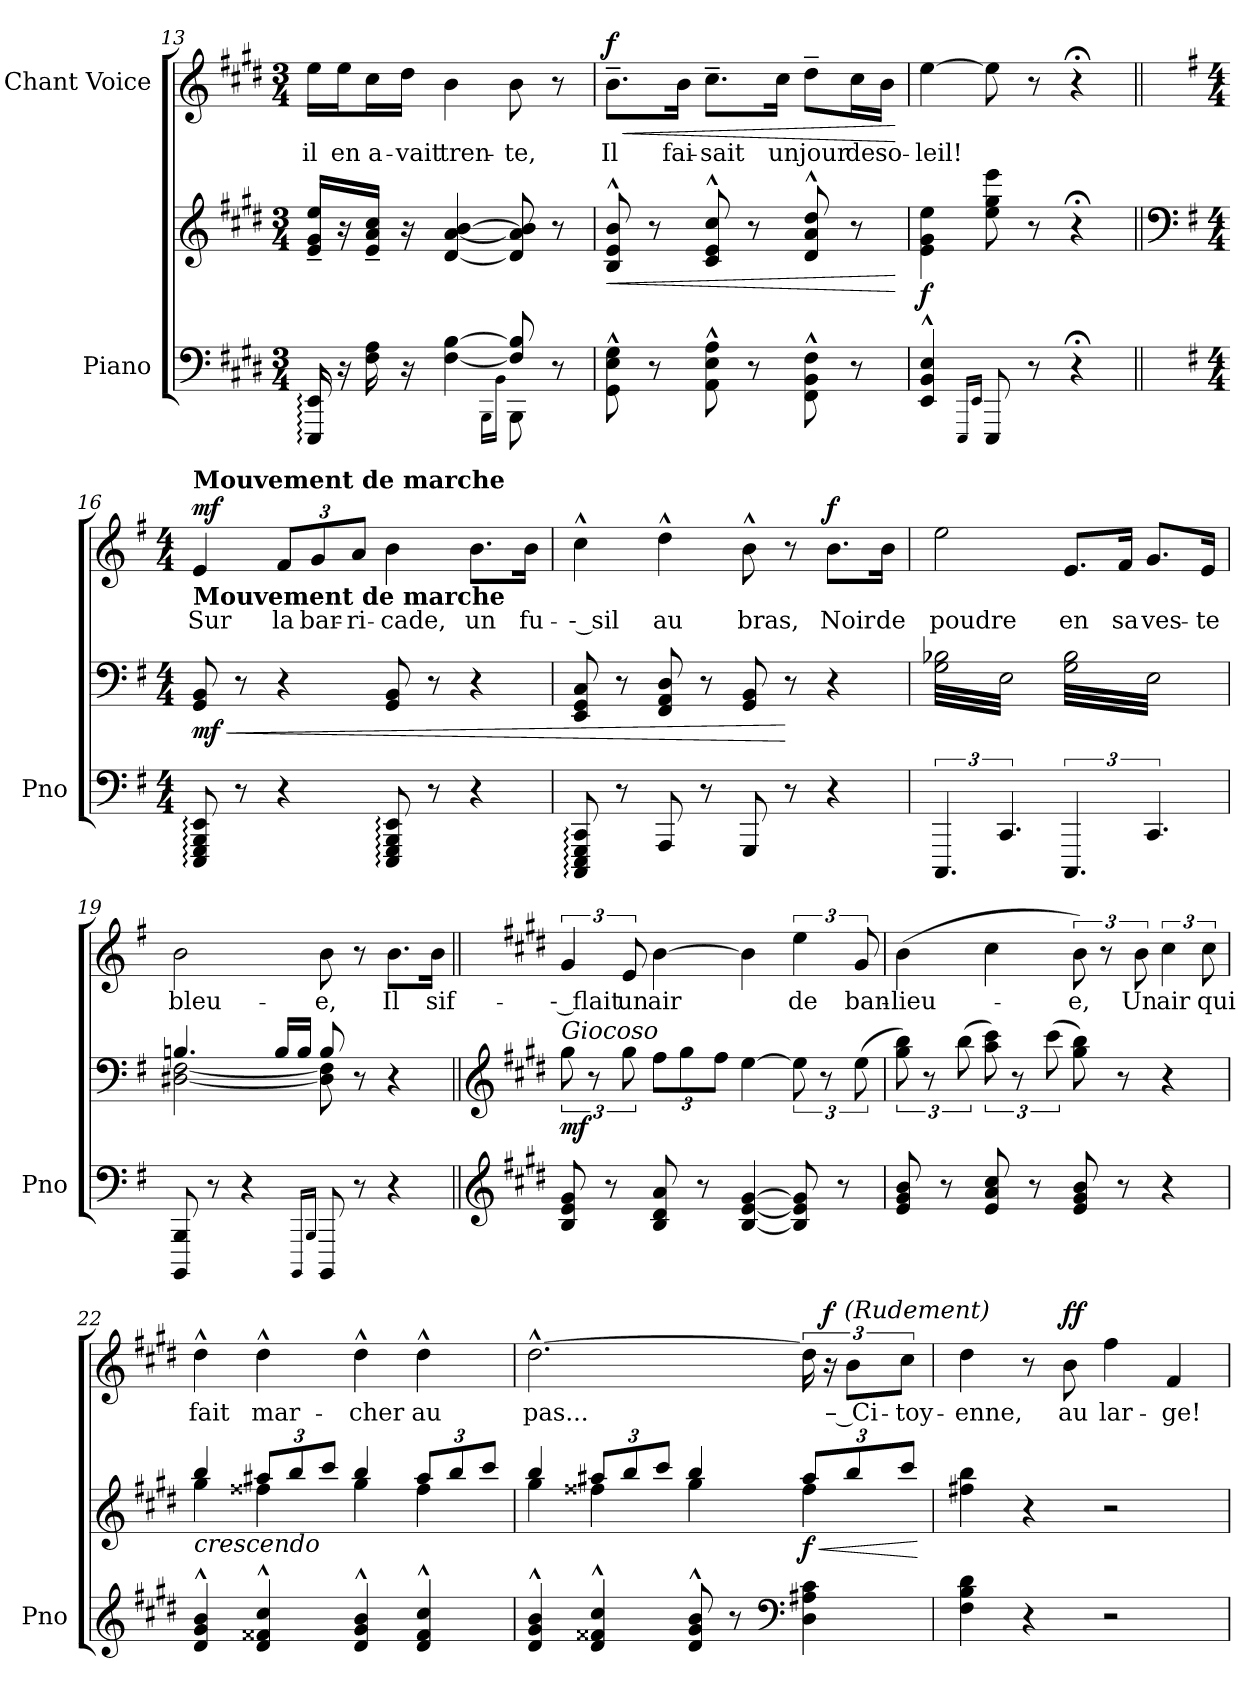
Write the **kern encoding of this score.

**kern	**kern	**dynam	**kern	**text	**dynam
*part2	*part2	*part2	*part1	*part1	*part1
*staff3	*staff2	*staff2/3	*staff1	*staff1	*staff1
*I"Piano	*	*	*I"Chant Voice	*	*
*I'Pno	*	*	*	*	*
*clefF4	*clefG2	*	*clefG2	*	*
*k[f#c#g#d#]	*k[f#c#g#d#]	*	*k[f#c#g#d#]	*	*
*M3/4	*M3/4	*	*M3/4	*	*
=13	=13	=13	=13	=13	=13
*^	*	*	*	*	*
!	!	!	!	!	!LO:LY:b	!
16EEE/: 16EE/:	2ryy	16e/~ 16g#/~ 16ee/~LL	.	16ee\LL	il	.
!	!	!	!	!	!LO:LY:b	!
16r	.	16r	.	16ee\J	en	.
!	!	!	!	!	!LO:LY:b	!
16F#\ 16A\	.	16e/~ 16a/~ 16cc#/~JJ	.	16cc#\L	a-	.
!	!	!	!	!	!LO:LY:b	!
16r	.	16r	.	16dd#\JJ	-vait	.
!	!	!	!	!	!LO:LY:b	!
[4F#\ [4B\	.	[4d#/ [4a/ [4b/	.	4b\	tren-	.
.	16qBBB\LL	.	.	.	.	.
.	16qBB\JJ	.	.	.	.	.
!	!	!	!	!	!LO:LY:b	!
8F#/] 8B/]	8BBB\	8d#/] 8a/] 8b/]	.	8b\	-te,	.
8r	8ryy	8r	.	8r	.	.
!!LO:LB:g=z
=14	=14	=14	=14	=14	=14	=14
!	!	!	!LO:HP:b	!	!LO:LY:b	!LO:HP:b
!	!	!	!	!	!	!LO:DY:n=1:a
*v	*v	*	*	*	*	*
8GG#\^^ 8E\^^ 8G#\^^	8B/^^ 8e/^^ 8b/^^	<	8.b~\L	Il	< f
8r	8r	.	.	.	.
!	!	!	!	!LO:LY:b	!
.	.	.	16b\Jk	fai-	.
!	!	!	!	!LO:LY:b	!
8AA\^^ 8E\^^ 8A\^^	8c#/^^ 8e/^^ 8cc#/^^	.	8.cc#~\L	-sait	.
8r	8r	.	.	.	.
!	!	!	!	!LO:LY:b	!
.	.	.	16cc#\Jk	un	.
!	!	!	!	!LO:LY:b	!
8FF#\^^ 8BB\^^ 8F#\^^	8d#/^^ 8a/^^ 8dd#/^^	.	8dd#~\L	jour	.
!	!	!	!	!LO:LY:b	!
8r	8r	.	16cc#\L	de	.
!	!	!	!	!LO:LY:b	!
.	.	.	16b\JJ	so-	.
.	.	[	.	.	[
=15	=15	=15	=15	=15	=15
!	!	!LO:DY:b	!	!LO:LY:b	!
4EE/^^ 4BB/^^ 4E/^^	4e\ 4g#\ 4ee\	f	[4ee\	-leil!	.
16qEEE/LL	.	.	.	.	.
16qEE/JJ	.	.	.	.	.
8EEE/	8ee\ 8gg#\ 8eee\	.	8ee\]	.	.
8r	8r	.	8r	.	.
4r;<	4r;<	.	4r;<	.	.
=16||	=16||	=16||	=16||	=16||	=16||
*	*clefF4	*	*	*	*
*k[f#]	*k[f#]	*	*k[f#]	*	*
*M4/4	*M4/4	*	*M4/4	*	*
!	!	!	!LO:TX:a:B:t=Mouvement de marche	!	!
!	!	!	!LO:TX:b:B:t=Mouvement de marche	!	!
!	!	!LO:HP:b	!	!LO:LY:b	!
!	!	!LO:DY:n=1:b	!	!	!LO:DY:a
8EEE/: 8GGG/: 8BBB/: 8EE/:	8GG/ 8BB/	< mf	4e/	Sur	mf
8r	8r	.	.	.	.
!	!	!	!	!LO:LY:b	!
4r	4r	.	12f#/L	la	.
!	!	!	!	!LO:LY:b	!
.	.	.	12g/	bar-	.
!	!	!	!	!LO:LY:b	!
.	.	.	12a/J	-ri-	.
!	!	!	!	!LO:LY:b	!
8EEE/: 8GGG/: 8BBB/: 8EE/:	8GG/ 8BB/	.	4b\	-cade,	.
8r	8r	.	.	.	.
!	!	!	!	!LO:LY:b	!
4r	4r	.	8.b\L	un	.
!	!	!	!	!LO:LY:b	!
.	.	.	16b\Jk	fu-	.
!!LO:LB:g=z
=17	=17	=17	=17	=17	=17
!	!	!	!	!LO:LY:b	!
8CCC/: 8EEE/: 8GGG/: 8CC/:	8EE/ 8GG/ 8C/	.	4cc^^\	-- sil	.
8r	8r	.	.	.	.
!	!	!	!	!LO:LY:b	!
8AAA/	8FF#/ 8AA/ 8D/	.	4dd^^\	au	.
8r	8r	.	.	.	.
!	!	!	!	!LO:LY:b	!
8GGG/	8GG/ 8BB/	.	8b^^\	bras,	.
8r	8r	[	8r	.	.
!	!	!	!	!LO:LY:b	!LO:DY:a
4r	4r	.	8.b\L	Noir	f
!	!	!	!	!LO:LY:b	!
.	.	.	16b\Jk	de	.
=18	=18	=18	=18	=18	=18
!	!	!	!	!LO:LY:b	!
*	*tremolo	*	*	*	*
6.CCC/	32G\ 32B-X\LLL	.	2ee\	poudre	.
.	32E\	.	.	.	.
.	32G\ 32B-X\	.	.	.	.
.	32E\	.	.	.	.
.	32G\ 32B-X\	.	.	.	.
.	32E\	.	.	.	.
.	32G\ 32B-X\	.	.	.	.
.	32E\	.	.	.	.
6.CC/	32G\ 32B-X\	.	.	.	.
.	32E\	.	.	.	.
.	32G\ 32B-X\	.	.	.	.
.	32E\	.	.	.	.
.	32G\ 32B-X\	.	.	.	.
.	32E\	.	.	.	.
.	32G\ 32B-X\	.	.	.	.
.	32E\JJJ	.	.	.	.
!	!	!	!	!LO:LY:b	!
6.CCC/	32G\ 32B-\LLL	.	8.e/L	en	.
.	32E\	.	.	.	.
.	32G\ 32B-\	.	.	.	.
.	32E\	.	.	.	.
.	32G\ 32B-\	.	.	.	.
.	32E\	.	.	.	.
!	!	!	!	!LO:LY:b	!
.	32G\ 32B-\	.	16f#/Jk	sa	.
.	32E\	.	.	.	.
!	!	!	!	!LO:LY:b	!
6.CC/	32G\ 32B-\	.	8.g/L	ves-	.
.	32E\	.	.	.	.
.	32G\ 32B-\	.	.	.	.
.	32E\	.	.	.	.
.	32G\ 32B-\	.	.	.	.
.	32E\	.	.	.	.
!	!	!	!	!LO:LY:b	!
.	32G\ 32B-\	.	16e/Jk	-te	.
.	32E\JJJ	.	.	.	.
*	*Xtremolo	*	*	*	*
=19	=19	=19	=19	=19	=19
*	*^	*	*	*	*
!	!	!	!	!	!LO:LY:b	!
8BBBB/ 8BBB/	4.Bn/	[2D#X\ [2F#\	.	2b\	bleu-	.
.	.	.	.	.	.	.
.	.	.	.	.	.	.
.	.	.	.	.	.	.
8r	.	.	.	.	.	.
.	.	.	.	.	.	.
.	.	.	.	.	.	.
.	.	.	.	.	.	.
4r	.	.	.	.	.	.
.	16B/LL	.	.	.	.	.
.	16B/JJ	.	.	.	.	.
16qBBBB/LL	.	.	.	.	.	.
16qBBB/JJ	.	.	.	.	.	.
!	!	!	!	!	!LO:LY:b	!
8BBBB/	8B/	8D#\] 8F#\]	.	8b\	-e,	.
8r	8r	4.ryy	.	8r	.	.
!	!	!	!	!	!LO:LY:b	!
4r	4r	.	.	8.b\L	Il	.
!	!	!	!	!	!LO:LY:b	!
.	.	.	.	16b\Jk	sif-	.
*	*v	*v	*	*	*	*
!!LO:PB:g=z
=20||	=20||	=20||	=20||	=20||	=20||
*clefG2	*clefG2	*	*	*	*
*k[f#c#g#d#]	*k[f#c#g#d#]	*	*k[f#c#g#d#]	*	*
!	!LO:TX:a:i:t=Giocoso	!	!	!	!
!	!	!LO:DY:b	!	!LO:LY:b	!
8B/ 8e/ 8g#/	12gg#\	mf	6g#/	-- flait	.
.	12r	.	.	.	.
8r	.	.	.	.	.
!	!	!	!	!LO:LY:b	!
.	12gg#\	.	12e/	un	.
*	*Xbrackettup	*	*	*	*
!	!	!	!	!LO:LY:b	!
8B/ 8d#/ 8a/	12ff#\L	.	[4b\	air	.
.	12gg#\	.	.	.	.
8r	.	.	.	.	.
.	12ff#\J	.	.	.	.
[4B/ [4e/ [4g#/	[4ee\	.	4b\]	.	.
*	*brackettup	*	*	*	*
!	!	!	!	!LO:LY:b	!
8B/] 8e/] 8g#/]	12ee\]	.	6ee\	de	.
.	12r	.	.	.	.
8r	.	.	.	.	.
!	!	!LO:DY:b	!	!LO:LY:b	!
!	!	!LO:DY:n=1:b	!	!	!
.	(>12ee\	other-dynamics f	12g#/	ban-	.
=21	=21	=21	=21	=21	=21
!	!	!	!	!LO:LY:b	!
8e/ 8g#/ 8b/	12gg#\ 12bb\)	.	(>4b\	-lieu-	.
.	12r	.	.	.	.
8r	.	.	.	.	.
.	(>12bb\	.	.	.	.
8e/ 8a/ 8cc#/	12aa\ 12ccc#\)	.	4cc#\	.	.
.	12r	.	.	.	.
8r	.	.	.	.	.
.	(>12ccc#\	.	.	.	.
!	!	!	!	!LO:LY:b	!
8e/ 8g#/ 8b/	8gg#\ 8bb\)	.	12b\)	-e,	.
.	.	.	12r	.	.
8r	8r	.	.	.	.
!	!	!	!	!LO:LY:b	!
.	.	.	12b\	Un	.
!	!	!	!	!LO:LY:b	!
4r	4r	.	6cc#\	air	.
!	!	!	!	!LO:LY:b	!
.	.	.	12cc#\	qui	.
=22	=22	=22	=22	=22	=22
*	*^	*	*	*	*
!	!LO:TX:b:i:t=crescendo	!	!	!	!	!
!	!	!	!	!	!LO:LY:b	!
4d#/^^ 4g#/^^ 4b/^^	4bb/	4gg#\	.	4dd#^^\	fait	.
*	*Xbrackettup	*	*	*	*	*
!	!	!	!	!	!LO:LY:b	!
4d#/^^ 4f##X/^^ 4cc#/^^	12aa#X/L	4ff##X\	.	4dd#^^\	mar-	.
.	12bb/	.	.	.	.	.
.	12ccc#/J	.	.	.	.	.
!	!	!	!	!	!LO:LY:b	!
4d#/^^ 4g#/^^ 4b/^^	4bb/	4gg#\	.	4dd#^^\	-cher	.
!	!	!	!	!	!LO:LY:b	!
4d#/^^ 4f##/^^ 4cc#/^^	12aa#/L	4ff##\	.	4dd#^^\	au	.
.	12bb/	.	.	.	.	.
.	12ccc#/J	.	.	.	.	.
!!LO:LB:g=z
=23	=23	=23	=23	=23	=23	=23
!	!	!	!	!	!LO:LY:b	!
4d#/^^ 4g#/^^ 4b/^^	4bb/	4gg#\	.	[2.dd#^^\	pas...	.
4d#/^^ 4f##X/^^ 4cc#/^^	12aa#X/L	4ff##X\	.	.	.	.
.	12bb/	.	.	.	.	.
.	12ccc#/J	.	.	.	.	.
8d#/^^ 8g#/^^ 8b/^^	4bb/	4gg#\	.	.	.	.
8r	.	.	.	.	.	.
*clefF4	*	*	*	*	*	*
!	!	!	!LO:HP:b	!	!	!
!	!	!	!LO:DY:n=1:b	!	!	!
4D#\ 4A#X\ 4c#\	12aa#/L	4ff##\	< f	24dd#\]	.	.
!	!	!	!	!	!	!LO:DY:a
.	.	.	.	24r	.	f
!	!	!	!	!LO:TX:a:i:t=(Rudement)	!	!
!	!	!	!	!	!LO:LY:b	!
.	12bb/	.	.	12b\L	– Ci-	.
!	!	!	!	!	!LO:LY:b	!
.	12ccc#/J	.	.	12cc#\J	-toy-	.
*	*v	*v	*	*	*	*
.	.	[	.	.	.
=24	=24	=24	=24	=24	=24
!	!	!	!	!LO:LY:b	!
4F#\ 4B\ 4d#\	4ff#X\ 4bb\	.	4dd#\	-enne,	.
4r	4r	.	8r	.	.
!	!	!	!	!LO:LY:b	!LO:DY:a
.	.	.	8b\	au	ff
!	!	!	!	!LO:LY:b	!
2r	2r	.	4ff#\	lar-	.
!	!	!	!	!LO:LY:b	!
.	.	.	4f#/	-ge!	.
=	=	=	=	=	=
*-	*-	*-	*-	*-	*-
